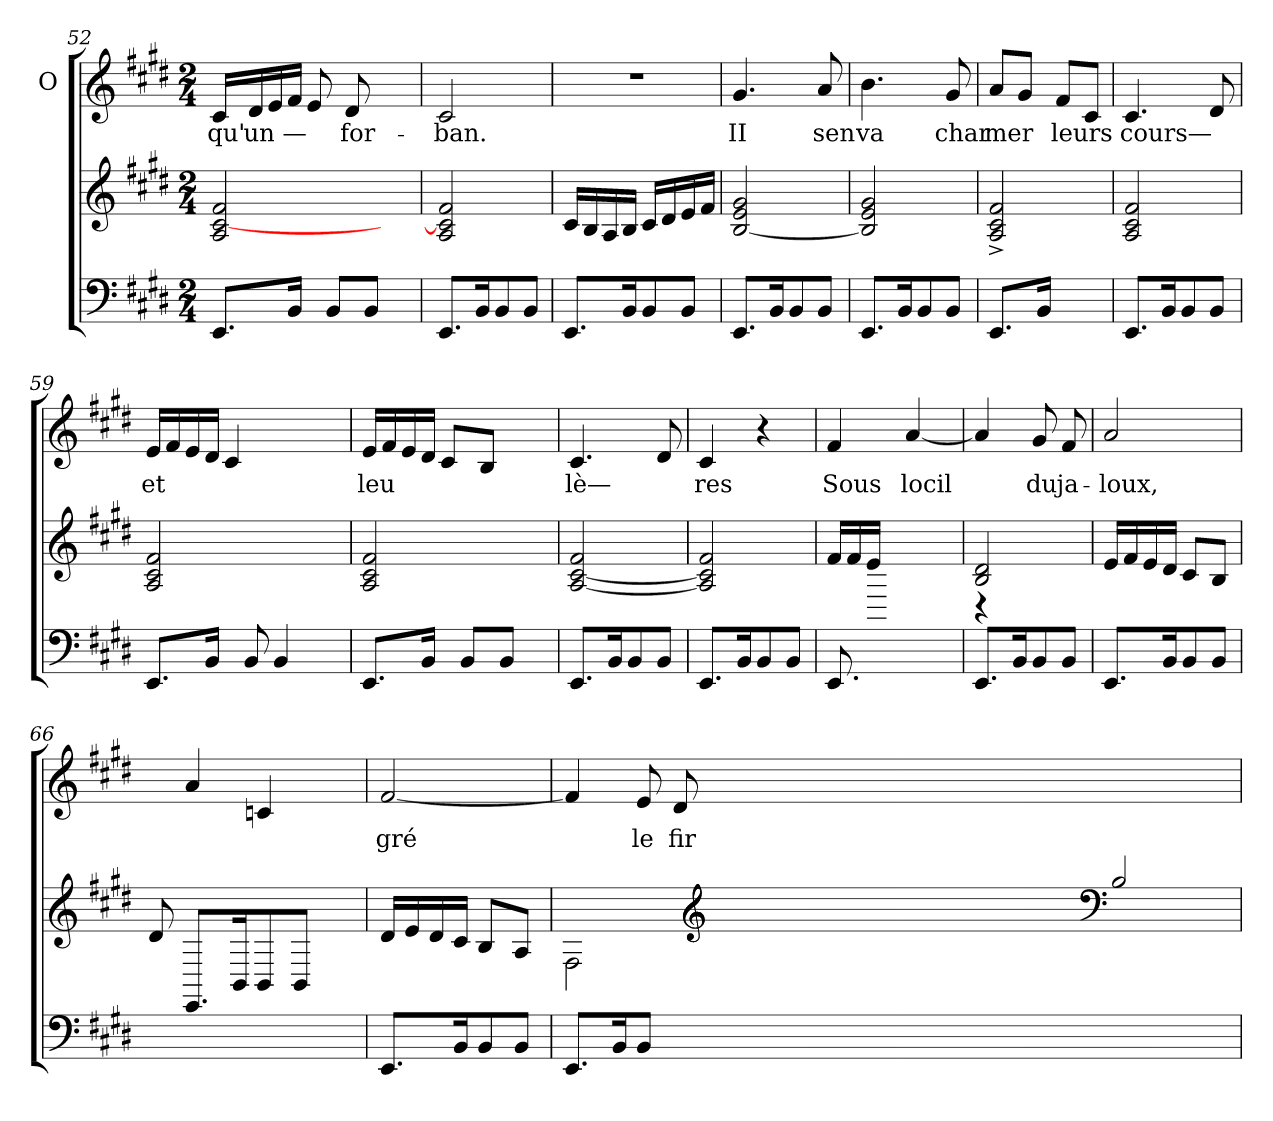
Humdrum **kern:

**kern	**kern	**kern	**text
*part3	*part2	*part1	*part1
*staff3	*staff2	*staff1	*staff1
*	*	*I"O	*
*clefF4	*clefG2	*clefG2	*
*k[f#c#g#d#]	*k[f#c#g#d#]	*k[f#c#g#d#]	*
*M2/4	*M2/4	*M2/4	*
=52	=52	=52	=52
8.EEi/L	2Aj/ 2f#j/ [2c#j/	16c#j/LL	qu'
.	.	16d#j/	un
.	.	16ej/	.
16BBi/Jk	.	16f#j/JJ	—
16ryy	.	8ej/	.
8BBi/L	.	.	.
.	.	8d#j/	for-
8BBZ/J	.	.	.
.	8ryy	8ryy	.
16ryy	.	.	.
=53	=53	=53	=53
8.EEi/L	2f#j/ 2c#j]/ 2Aj/	2c#j/	ban.
16BBi/k	.	.	.
8BBi/	.	.	.
8BBi/J	.	.	.
=54	=54	=54	=54
8.EEi/L	16c#j/LL	2r	.
.	16Bj/	.	.
.	16Aj/	.	.
16BBi/k	16Bj/JJ	.	.
8BBi/	16c#j/LL	.	.
.	16d#j/	.	.
8BBi/J	16ej/	.	.
.	16f#j/JJ	.	.
!!LO:LB:g=z
=55	=55	=55	=55
8.EEi/L	2g#j/ 2ej/ [2Bj/	4.g#j/	II
16BBi/k	.	.	.
8BBi/	.	.	.
8BBi/J	.	8aj/	sen
=56	=56	=56	=56
8.EEi/L	2g#j/ 2ej/ 2Bj]/	4.bj\	va
16BBi/k	.	.	.
8BBi/	.	.	.
8BBi/J	.	8g#j/	char
=57	=57	=57	=57
8.EEi/L	2f#j^>/ 2c#j^>/ 2Aj^>/	8aj/L	mer
.	.	8g#j/J	.
16BBi/Jk	.	.	.
4ryy	.	8f#j/L	leurs
.	.	8c#j/J	.
=58	=58	=58	=58
8.EEi/L	2Aj/ 2f#j/ 2c#j/	4.c#j/	cours—
16BBi/k	.	.	.
8BBi/	.	.	.
8BBi/J	.	8d#j/	.
=59	=59	=59	=59
8.EEi/L	2f#j/ 2c#j/ 2Aj/	16ej/LL	et
.	.	16f#j/	.
.	.	16ej/	.
16BBi/Jk	.	16d#j/JJ	.
16ryy	.	4c#j/	.
8BBi/	.	.	.
4BBZ/	.	.	.
.	4ryy	4ryy	.
16ryy	.	.	.
=60	=60	=60	=60
8.EEi/L	2f#j/ 2c#j/ 2Aj/	16ej/LL	leu
.	.	16f#j/	.
.	.	16ej/	.
16BBi/Jk	.	16d#j/JJ	.
16ryy	.	8c#j/L	.
8BBi/L	.	.	.
.	.	8Bj/J	.
8BBZ/J	.	.	.
.	8ryy	8ryy	.
16ryy	.	.	.
=61	=61	=61	=61
8.EEi/L	2f#j/ [2c#j/ [2Aj/	4.c#j/	lè—
16BBi/k	.	.	.
8BBi/	.	.	.
8BBi/J	.	8d#j/	.
!!LO:LB:g=z
=62	=62	=62	=62
8.EEi/L	2Aj]/ 2f#j/ 2c#j]/	4c#j/	res
16BBi/k	.	.	.
8BBi/	.	4r	.
8BBi/J	.	.	.
=63	=63	=63	=63
*	*^	*	*
8.EEi/	16f#j/LL	16ryy	4f#j/	Sous
.	16f#j/	16ryy	.	.
.	16ej/JJ	8BBZ/J	.	.
4ryy	4ryy	.	.	.
.	.	4ryy	[4aj/	locil
16ryy	16ryy	.	.	.
=64	=64	=64	=64	=64
8.EEi/L	2Bj/ 2d#j/	4r	4aj/]	.
16BBi/k	.	.	.	.
8BBi/	.	4ryy	8g#j/	du
8BBi/J	.	.	8f#j/	ja-
*	*v	*v	*	*
=65	=65	=65	=65
8.EEi/L	16ej/LL	2aj/	loux,
.	16f#j/	.	.
.	16ej/	.	.
16BBi/k	16d#j/JJ	.	.
8BBi/	8c#j/L	.	.
8BBi/J	8Bj/J	.	.
=66	=66	=66	=66
*	*^	*	*
2ryy	8d#j/	8ryy	8ryy	.
.	4.ryy	8.EEi/L	4aj/	.
.	.	16BBi/k	.	.
.	.	8BBi/	4cV/	.
4ryy	4ryy	8BBZ/J	.	.
.	.	8ryy	8ryy	.
*	*v	*v	*	*
=67	=67	=67	=67
8.EEi/L	16d#j/LL	[2f#j/	gré
.	16ej/	.	.
.	16d#j/	.	.
16BBi/k	16c#j/JJ	.	.
8BBi/	8Bj/L	.	.
8BBi/J	8Aj/J	.	.
!!LO:PB:g=z
=68	=68	=68	=68
*	*^	*	*
8.EEi/L	2ryy	2F#Z\	4f#j/]	.
16BBi/k	.	.	.	.
8BBi/J	.	.	8ej/	le
8ryy	.	.	8d#j/	fir-
*	*clefG2	*	*	*
1ryy	1ryy	1ryy	1ryy	.
1ryy	2ryy	1ryy	1ryy	.
.	2ryy	.	.	.
2ryy	4ryy	2ryy	2ryy	.
.	16.ryy	.	.	.
*	*clefF4	*	*	*
.	2Bj/	.	.	.
4ryy	.	4ryy	4ryy	.
16.ryy	.	16.ryy	16.ryy	.
*	*v	*v	*	*
=	=	=	=
*-	*-	*-	*-
